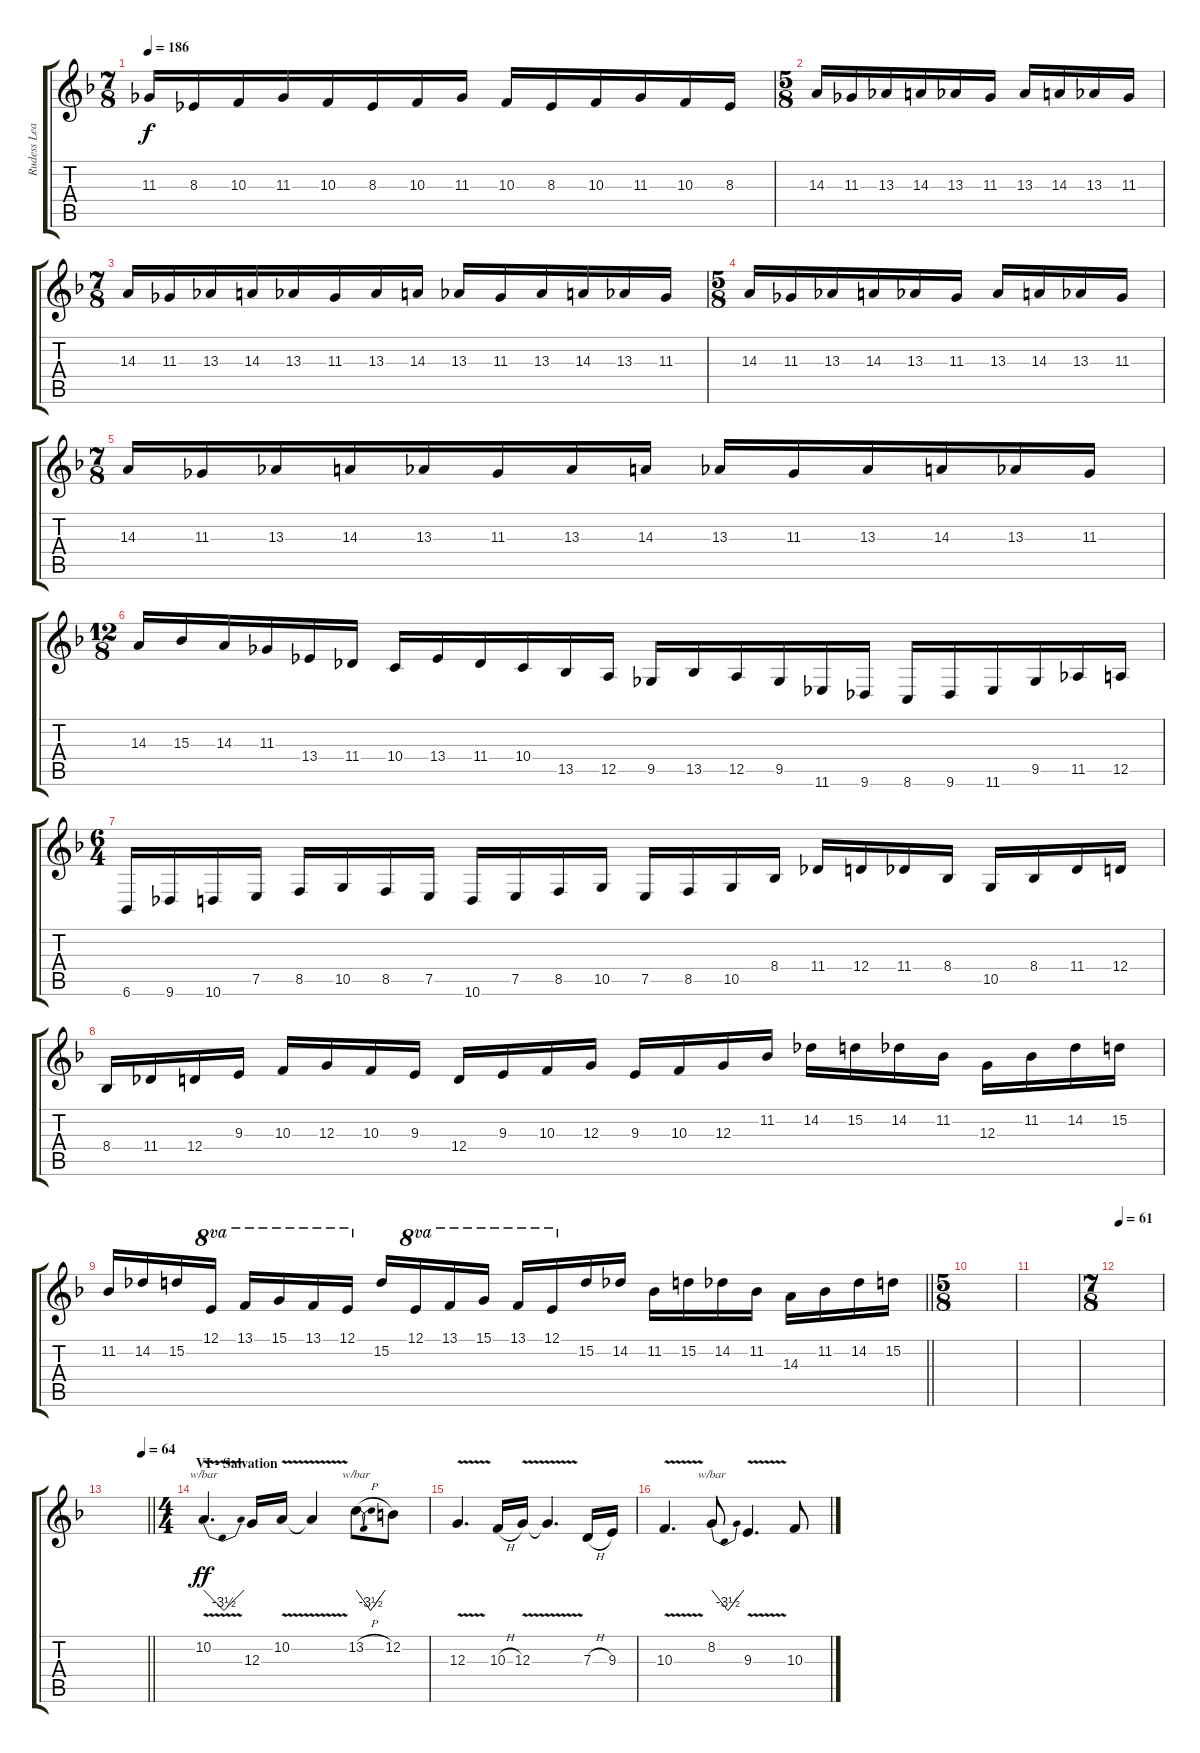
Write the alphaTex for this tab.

\track ("Rudess Lead" "Rudess Lea") {instrument lead2sawtooth}
\staff {score tabs}
\tuning (E4 B3 G3 D3 A2 E2) {hide}
\ts (7 8)
\tempo 186
\clef g2
\ks f
11.3.16{dy f} 8.3.16 10.3.16 11.3.16 10.3.16 8.3.16 10.3.16 11.3.16 10.3.16 8.3.16 10.3.16 11.3.16 10.3.16 8.3.16 |
\ts (5 8)
14.3.16 11.3.16 13.3.16 14.3.16 13.3.16 11.3.16 13.3.16 14.3.16 13.3.16 11.3.16 |
\ts (7 8)
14.3.16 11.3.16 13.3.16 14.3.16 13.3.16 11.3.16 13.3.16 14.3.16 13.3.16 11.3.16 13.3.16 14.3.16 13.3.16 11.3.16 |
\ts (5 8)
14.3.16 11.3.16 13.3.16 14.3.16 13.3.16 11.3.16 13.3.16 14.3.16 13.3.16 11.3.16 |
\ts (7 8)
14.3.16 11.3.16 13.3.16 14.3.16 13.3.16 11.3.16 13.3.16 14.3.16 13.3.16 11.3.16 13.3.16 14.3.16 13.3.16 11.3.16 |
\ts (12 8)
14.3.16 15.3.16 14.3.16 11.3.16 13.4.16 11.4.16 10.4.16 13.4.16 11.4.16 10.4.16 13.5.16 12.5.16 9.5.16 13.5.16 12.5.16 9.5.16 11.6.16 9.6.16 8.6.16 9.6.16 11.6.16 9.5.16 11.5.16 12.5.16 |
\ts (6 4)
6.6.16 9.6.16 10.6.16 7.5.16 8.5.16 10.5.16 8.5.16 7.5.16 10.6.16 7.5.16 8.5.16 10.5.16 7.5.16 8.5.16 10.5.16 8.4.16 11.4.16 12.4.16 11.4.16 8.4.16 10.5.16 8.4.16 11.4.16 12.4.16 |
8.4.16 11.4.16 12.4.16 9.3.16 10.3.16 12.3.16 10.3.16 9.3.16 12.4.16 9.3.16 10.3.16 12.3.16 9.3.16 10.3.16 12.3.16 11.2.16 14.2.16 15.2.16 14.2.16 11.2.16 12.3.16 11.2.16 14.2.16 15.2.16 |
\barLineRight lightlight
11.2.16 14.2.16 15.2.16 12.1.16{ot 8va} 13.1.16{ot 8va} 15.1.16{ot 8va} 13.1.16{ot 8va} 12.1.16{ot 8va} 15.2.16 12.1.16{ot 8va} 13.1.16{ot 8va} 15.1.16{ot 8va} 13.1.16{ot 8va} 12.1.16{ot 8va} 15.2.16 14.2.16 11.2.16 15.2.16 14.2.16 11.2.16 14.3.16 11.2.16 14.2.16 15.2.16 |
\ts (5 8)
|
|
\ts (7 8)
\tempo 61
|
\tempo (64 0.8571428571428571)
\barLineRight lightlight
|
\ts (4 4)
\section ("" "VI - Salvation")
10.2{v}.4{d tbe (dip default 0 0 30 -14 60 0) dy ff balance 8} 12.3.16 10.2{v}.16 10.2{v t}.4 13.2{h}.8{tbe (dip default 0 0 30 -14 60 0)} 12.2.8 |
12.3{v}.4{d} 10.3{h}.16 12.3{v}.16 12.3{v t}.4{d} 7.3{h}.16 9.3.16 |
10.3{v}.4{d} 8.2.8{tbe (dip default 0 0 30 -14 60 0)} 9.3{v}.4{d} 10.3.8
